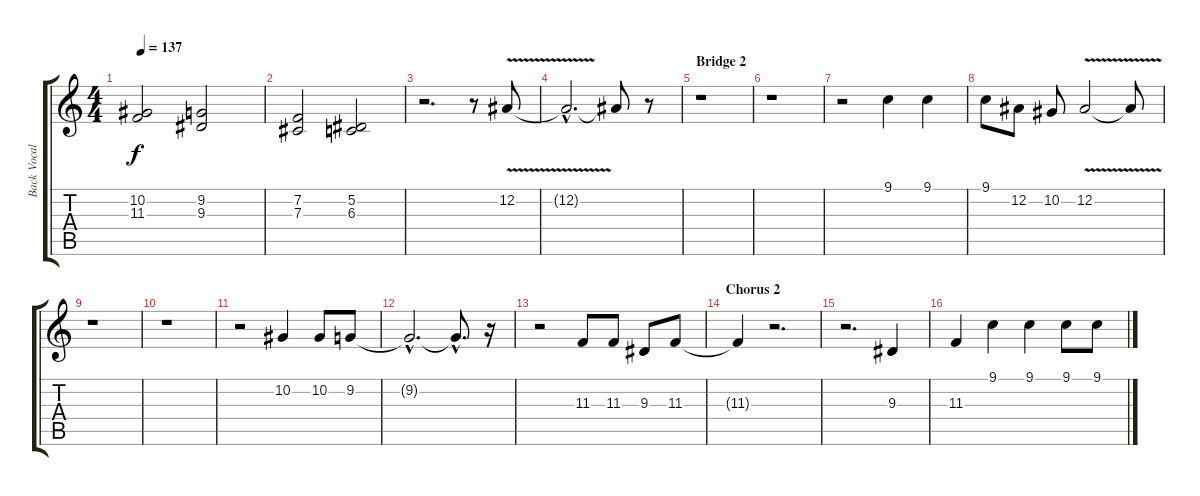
\track ("Back Vocal" "Back Vocal") {instrument viola}
\staff {score tabs}
\tuning (Eb4 Bb3 Gb3 Db3 Ab2 Eb2) {hide}
\ts (4 4)
\tempo 137
\clef g2
\ks c
(10.2 11.3).2{dy f} (9.2 9.3).2 |
(7.2 7.3).2 (5.2 6.3).2 |
r.2{d} r.8 12.2{v}.8 |
12.2{hac t}.2{d} 12.2{t}.8 r.8 |
\section ("" "Bridge 2")
r.1 |
r.1 |
r.2 9.1.4 9.1.4 |
9.1.8 12.2.8 10.2.8 12.2{v}.2 12.2{t}.8 |
r.1 |
r.1 |
r.2 10.2.4 10.2.8 9.2.8 |
9.2{hac t}.2{d} 9.2{hac t}.8{d} r.16 |
r.2 11.3.8 11.3.8 9.3.8 11.3.8 |
\section ("" "Chorus 2")
11.3{t}.4 r.2{d} |
r.2{d} 9.3.4 |
11.3.4 9.1.4 9.1.4 9.1.8 9.1.8
